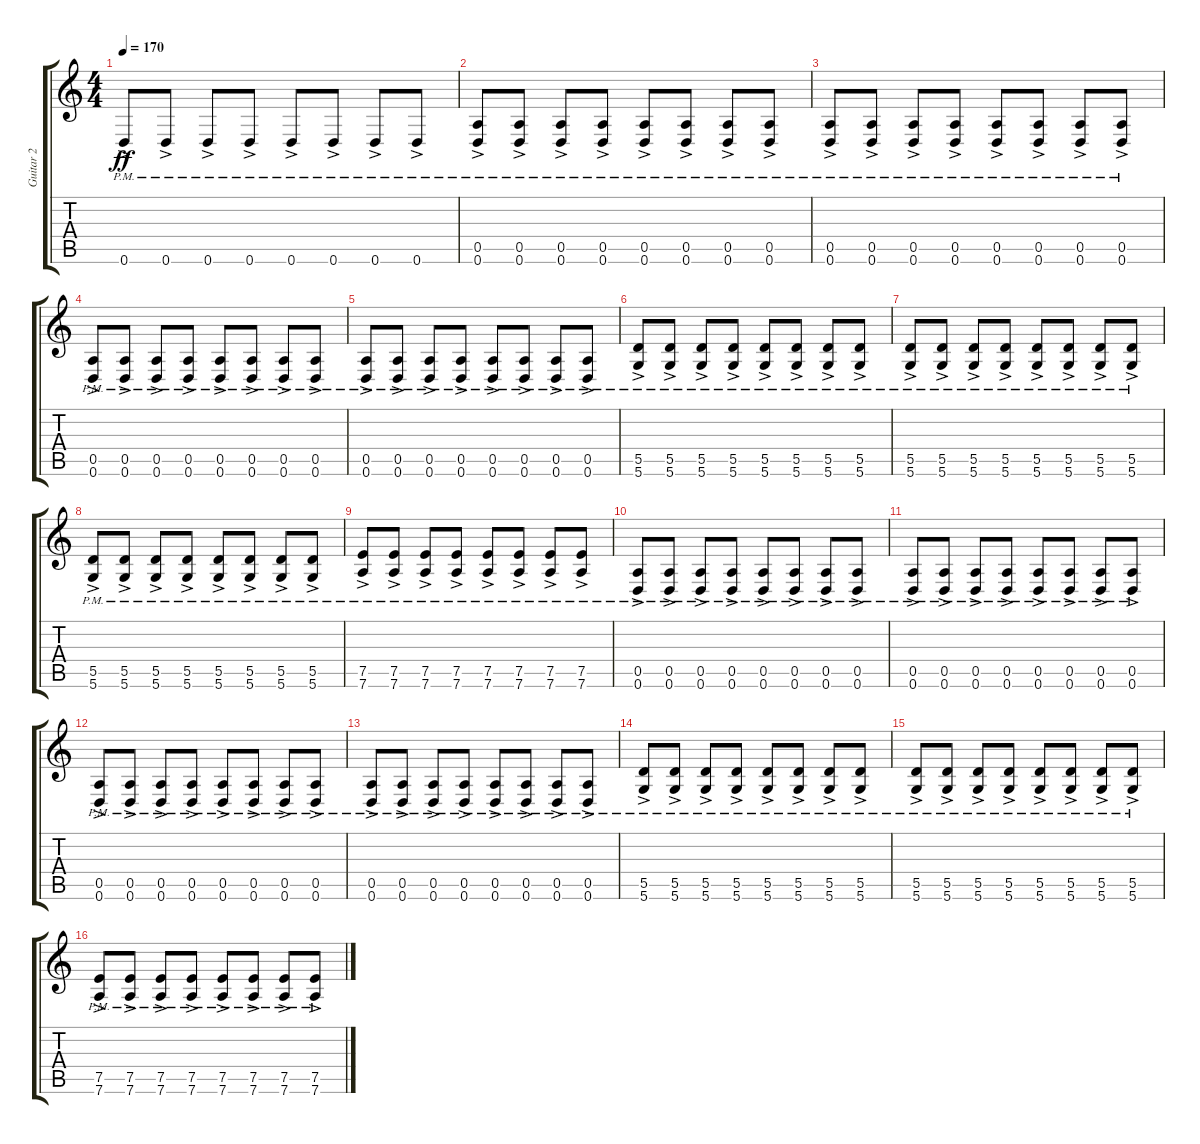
\track ("Guitar 2" "Guitar 2") {instrument distortionguitar}
\staff {score tabs}
\tuning (E4 B3 G3 D3 A2 D2) {hide}
\ts (4 4)
\tempo 170
\clef g2
\ks c
0.6{ac pm}.8{dy ff} 0.6{ac pm}.8 0.6{ac pm}.8 0.6{ac pm}.8 0.6{ac pm}.8 0.6{ac pm}.8 0.6{ac pm}.8 0.6{ac pm}.8 |
(0.5{ac pm} 0.6{ac pm}).8 (0.5{ac pm} 0.6{ac pm}).8 (0.5{ac pm} 0.6{ac pm}).8 (0.5{ac pm} 0.6{ac pm}).8 (0.5{ac pm} 0.6{ac pm}).8 (0.5{ac pm} 0.6{ac pm}).8 (0.5{ac pm} 0.6{ac pm}).8 (0.5{ac pm} 0.6{ac pm}).8 |
(0.5{ac pm} 0.6{ac pm}).8 (0.5{ac pm} 0.6{ac pm}).8 (0.5{ac pm} 0.6{ac pm}).8 (0.5{ac pm} 0.6{ac pm}).8 (0.5{ac pm} 0.6{ac pm}).8 (0.5{ac pm} 0.6{ac pm}).8 (0.5{ac pm} 0.6{ac pm}).8 (0.5{ac pm} 0.6{ac pm}).8 |
(0.5{ac pm} 0.6{ac pm}).8 (0.5{ac pm} 0.6{ac pm}).8 (0.5{ac pm} 0.6{ac pm}).8 (0.5{ac pm} 0.6{ac pm}).8 (0.5{ac pm} 0.6{ac pm}).8 (0.5{ac pm} 0.6{ac pm}).8 (0.5{ac pm} 0.6{ac pm}).8 (0.5{ac pm} 0.6{ac pm}).8 |
(0.5{ac pm} 0.6{ac pm}).8 (0.5{ac pm} 0.6{ac pm}).8 (0.5{ac pm} 0.6{ac pm}).8 (0.5{ac pm} 0.6{ac pm}).8 (0.5{ac pm} 0.6{ac pm}).8 (0.5{ac pm} 0.6{ac pm}).8 (0.5{ac pm} 0.6{ac pm}).8 (0.5{ac pm} 0.6{ac pm}).8 |
(5.5{ac pm} 5.6{ac pm}).8 (5.5{ac pm} 5.6{ac pm}).8 (5.5{ac pm} 5.6{ac pm}).8 (5.5{ac pm} 5.6{ac pm}).8 (5.5{ac pm} 5.6{ac pm}).8 (5.5{ac pm} 5.6{ac pm}).8 (5.5{ac pm} 5.6{ac pm}).8 (5.5{ac pm} 5.6{ac pm}).8 |
(5.5{ac pm} 5.6{ac pm}).8 (5.5{ac pm} 5.6{ac pm}).8 (5.5{ac pm} 5.6{ac pm}).8 (5.5{ac pm} 5.6{ac pm}).8 (5.5{ac pm} 5.6{ac pm}).8 (5.5{ac pm} 5.6{ac pm}).8 (5.5{ac pm} 5.6{ac pm}).8 (5.5{ac pm} 5.6{ac pm}).8 |
(5.5{ac pm} 5.6{ac pm}).8 (5.5{ac pm} 5.6{ac pm}).8 (5.5{ac pm} 5.6{ac pm}).8 (5.5{ac pm} 5.6{ac pm}).8 (5.5{ac pm} 5.6{ac pm}).8 (5.5{ac pm} 5.6{ac pm}).8 (5.5{ac pm} 5.6{ac pm}).8 (5.5{ac pm} 5.6{ac pm}).8 |
(7.5{ac pm} 7.6{ac pm}).8 (7.5{ac pm} 7.6{ac pm}).8 (7.5{ac pm} 7.6{ac pm}).8 (7.5{ac pm} 7.6{ac pm}).8 (7.5{ac pm} 7.6{ac pm}).8 (7.5{ac pm} 7.6{ac pm}).8 (7.5{ac pm} 7.6{ac pm}).8 (7.5{ac pm} 7.6{ac pm}).8 |
(0.5{ac pm} 0.6{ac pm}).8 (0.5{ac pm} 0.6{ac pm}).8 (0.5{ac pm} 0.6{ac pm}).8 (0.5{ac pm} 0.6{ac pm}).8 (0.5{ac pm} 0.6{ac pm}).8 (0.5{ac pm} 0.6{ac pm}).8 (0.5{ac pm} 0.6{ac pm}).8 (0.5{ac pm} 0.6{ac pm}).8 |
(0.5{ac pm} 0.6{ac pm}).8 (0.5{ac pm} 0.6{ac pm}).8 (0.5{ac pm} 0.6{ac pm}).8 (0.5{ac pm} 0.6{ac pm}).8 (0.5{ac pm} 0.6{ac pm}).8 (0.5{ac pm} 0.6{ac pm}).8 (0.5{ac pm} 0.6{ac pm}).8 (0.5{ac pm} 0.6{ac pm}).8 |
(0.5{ac pm} 0.6{ac pm}).8 (0.5{ac pm} 0.6{ac pm}).8 (0.5{ac pm} 0.6{ac pm}).8 (0.5{ac pm} 0.6{ac pm}).8 (0.5{ac pm} 0.6{ac pm}).8 (0.5{ac pm} 0.6{ac pm}).8 (0.5{ac pm} 0.6{ac pm}).8 (0.5{ac pm} 0.6{ac pm}).8 |
(0.5{ac pm} 0.6{ac pm}).8 (0.5{ac pm} 0.6{ac pm}).8 (0.5{ac pm} 0.6{ac pm}).8 (0.5{ac pm} 0.6{ac pm}).8 (0.5{ac pm} 0.6{ac pm}).8 (0.5{ac pm} 0.6{ac pm}).8 (0.5{ac pm} 0.6{ac pm}).8 (0.5{ac pm} 0.6{ac pm}).8 |
(5.5{ac pm} 5.6{ac pm}).8 (5.5{ac pm} 5.6{ac pm}).8 (5.5{ac pm} 5.6{ac pm}).8 (5.5{ac pm} 5.6{ac pm}).8 (5.5{ac pm} 5.6{ac pm}).8 (5.5{ac pm} 5.6{ac pm}).8 (5.5{ac pm} 5.6{ac pm}).8 (5.5{ac pm} 5.6{ac pm}).8 |
(5.5{ac pm} 5.6{ac pm}).8 (5.5{ac pm} 5.6{ac pm}).8 (5.5{ac pm} 5.6{ac pm}).8 (5.5{ac pm} 5.6{ac pm}).8 (5.5{ac pm} 5.6{ac pm}).8 (5.5{ac pm} 5.6{ac pm}).8 (5.5{ac pm} 5.6{ac pm}).8 (5.5{ac pm} 5.6{ac pm}).8 |
(7.5{ac pm} 7.6{ac pm}).8 (7.5{ac pm} 7.6{ac pm}).8 (7.5{ac pm} 7.6{ac pm}).8 (7.5{ac pm} 7.6{ac pm}).8 (7.5{ac pm} 7.6{ac pm}).8 (7.5{ac pm} 7.6{ac pm}).8 (7.5{ac pm} 7.6{ac pm}).8 (7.5{ac pm} 7.6{ac pm}).8
